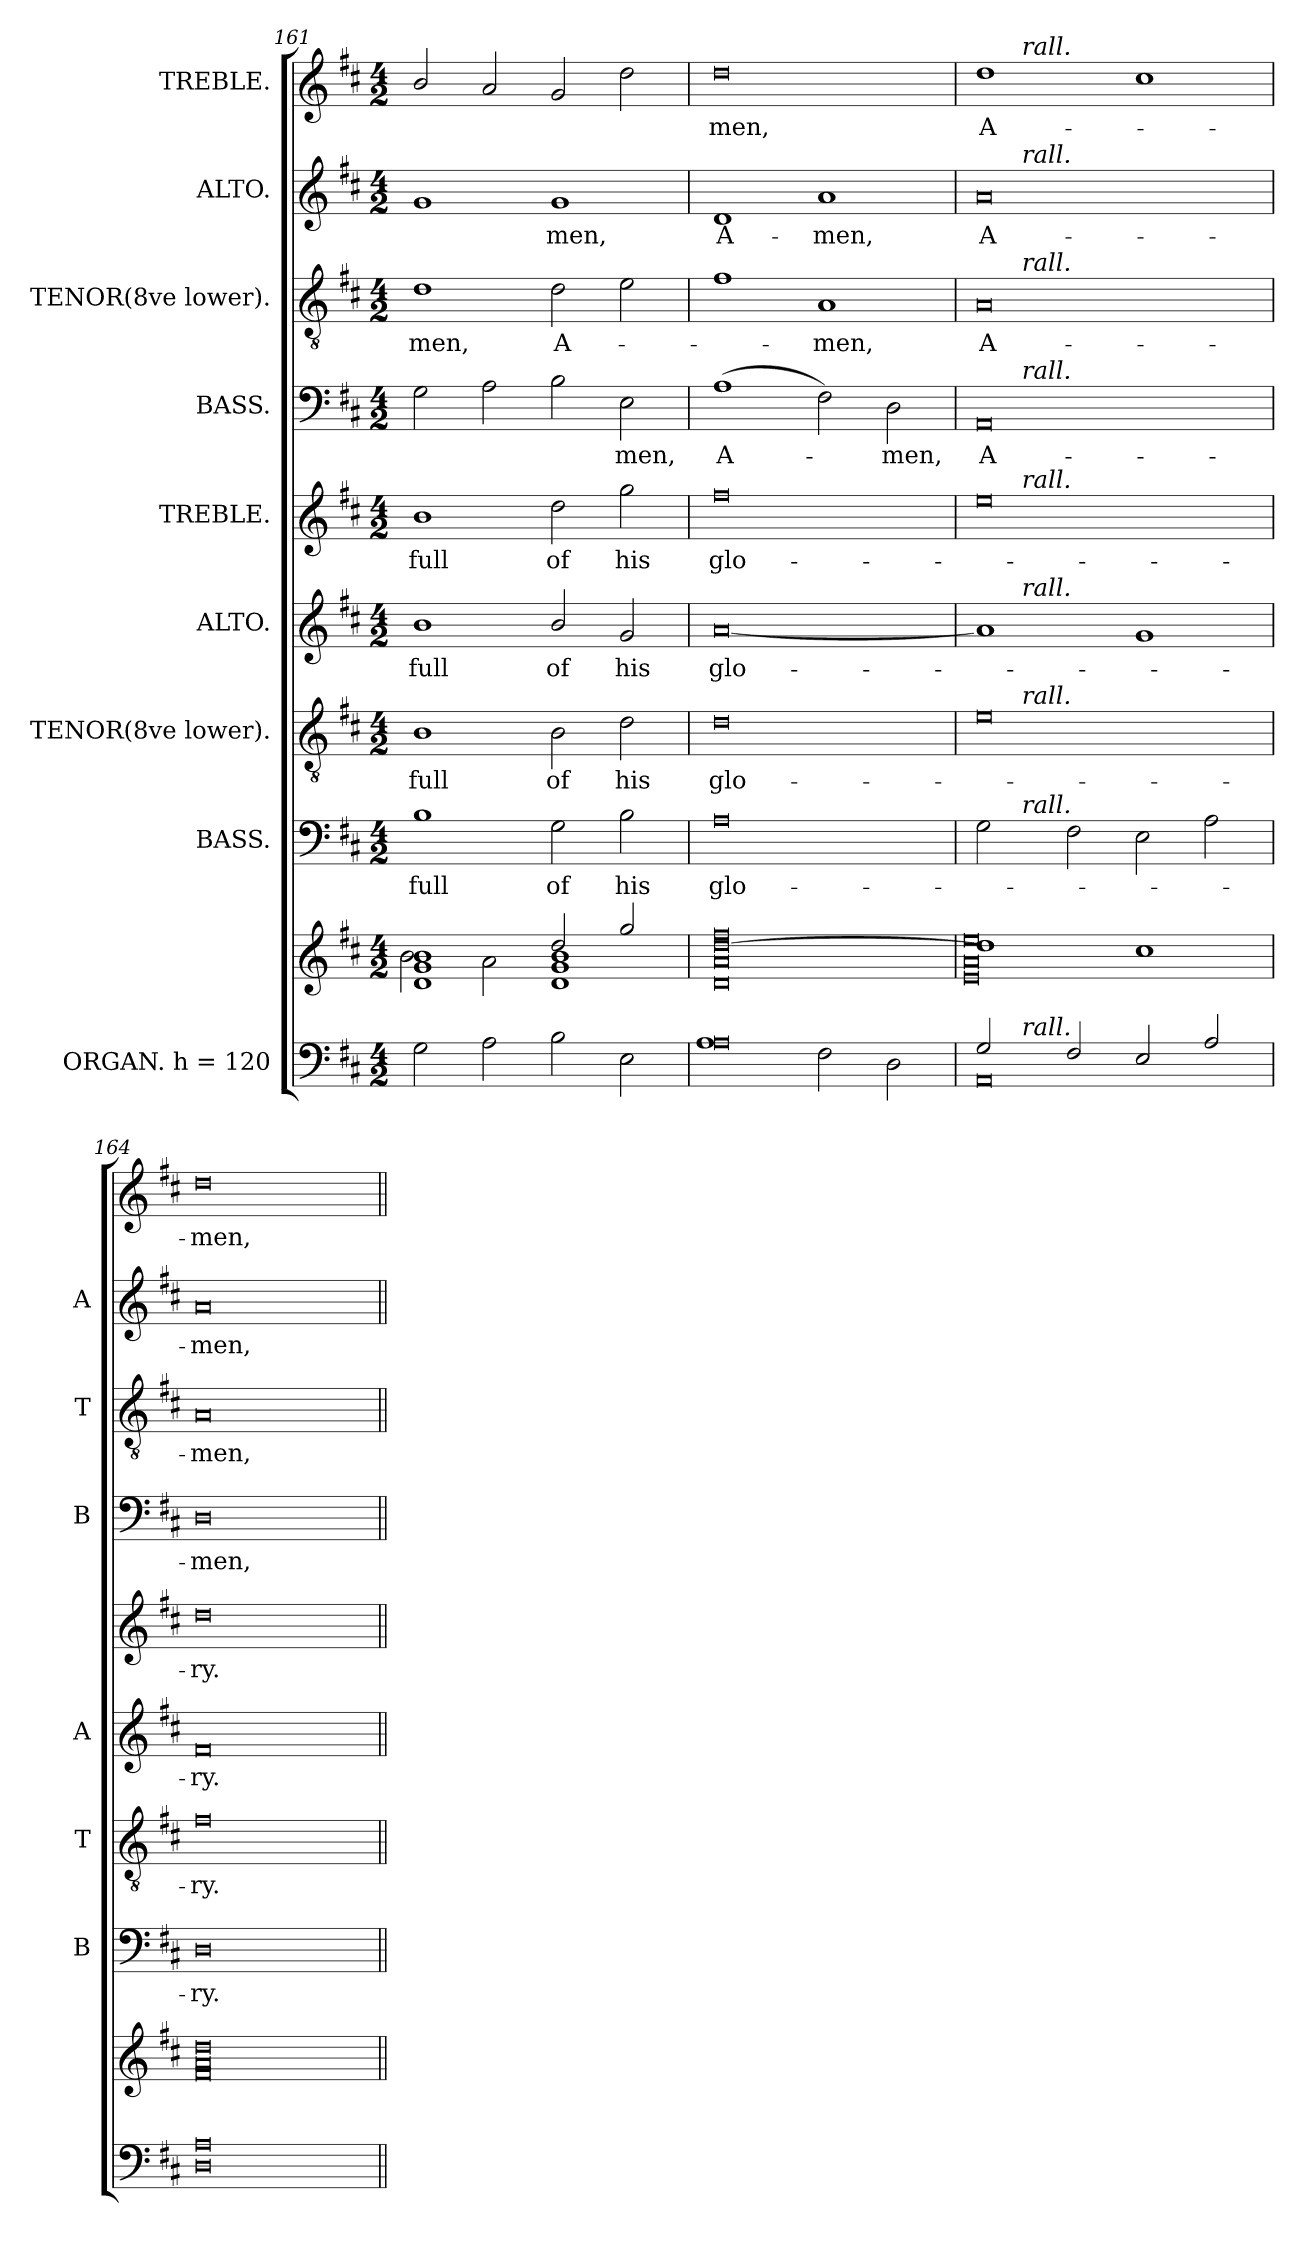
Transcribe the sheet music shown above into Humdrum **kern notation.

**kern	**kern	**kern	**text	**kern	**text	**kern	**text	**kern	**text	**kern	**text	**kern	**text	**kern	**text	**kern	**text
*part9	*part9	*part8	*part8	*part7	*part7	*part6	*part6	*part5	*part5	*part4	*part4	*part3	*part3	*part2	*part2	*part1	*part1
*staff10	*staff9	*staff8	*staff8	*staff7	*staff7	*staff6	*staff6	*staff5	*staff5	*staff4	*staff4	*staff3	*staff3	*staff2	*staff2	*staff1	*staff1
*I"ORGAN.  h = 120	*	*I"BASS.	*	*I"TENOR(8ve lower).	*	*I"ALTO.	*	*I"TREBLE.	*	*I"BASS.	*	*I"TENOR(8ve lower).	*	*I"ALTO.	*	*I"TREBLE.	*
*	*	*I'B	*	*I'T	*	*I'A	*	*	*	*I'B	*	*I'T	*	*I'A	*	*	*
!!LO:LB:g=z
*clefF4	*clefG2	*clefF4	*	*clefGv2	*	*clefG2	*	*clefG2	*	*clefF4	*	*clefGv2	*	*clefG2	*	*clefG2	*
*	*	*	*	*ITrd7c12	*	*	*	*	*	*	*	*ITrd7c12	*	*	*	*	*
*k[f#c#]	*k[f#c#]	*k[f#c#]	*	*k[f#c#]	*	*k[f#c#]	*	*k[f#c#]	*	*k[f#c#]	*	*k[f#c#]	*	*k[f#c#]	*	*k[f#c#]	*
*D:	*D:	*D:	*	*D:	*	*D:	*	*D:	*	*D:	*	*D:	*	*D:	*	*D:	*
*M4/2	*M4/2	*M4/2	*	*M4/2	*	*M4/2	*	*M4/2	*	*M4/2	*	*M4/2	*	*M4/2	*	*M4/2	*
=161	=161	=161	=161	=161	=161	=161	=161	=161	=161	=161	=161	=161	=161	=161	=161	=161	=161
*	*^	*	*	*	*	*	*	*	*	*	*	*	*	*	*	*	*
!	!	!	!	!LO:LY:b	!	!LO:LY:b	!	!LO:LY:b	!	!LO:LY:b	!	!	!	!LO:LY:b	!	!	!	!
2G\	1d 1g 1b	2b\	1B	full	1BB	full	1b	full	1b	full	2G\	.	1D	-men,	1g	.	2b/	.
2A\	.	2a\	.	.	.	.	.	.	.	.	2A\	.	.	.	.	.	2a/	.
!	!	!	!	!LO:LY:b	!	!LO:LY:b	!	!LO:LY:b	!	!LO:LY:b	!	!	!	!LO:LY:b	!	!LO:LY:b	!	!
2B\	2dd/	1d 1g 1b	2G\	of	2BB\	of	2b/	of	2dd\	of	2B\	.	2D\	A-	1g	-men,	2g/	.
!	!	!	!	!LO:LY:b	!	!LO:LY:b	!	!LO:LY:b	!	!LO:LY:b	!	!LO:LY:b	!	!	!	!	!	!
2E\	2gg/	.	2B\	his	2D\	his	2g/	his	2gg\	his	2E\	-men,	2E\	.	.	.	2dd\	.
=162	=162	=162	=162	=162	=162	=162	=162	=162	=162	=162	=162	=162	=162	=162	=162	=162	=162	=162
*^	*	*	*	*	*	*	*	*	*	*	*	*	*	*	*	*	*	*
!	!	!	!	!	!LO:LY:b	!	!LO:LY:b	!	!LO:LY:b	!	!LO:LY:b	!	!LO:LY:b	!	!	!	!LO:LY:b	!	!LO:LY:b
0A	1A	[>0dd 0ff#	0d 0a	0A	glo-	0D	glo-	[<0a	glo-	0ff#	glo-	(>1A	A-	1F#	.	1d	A-	0dd	-men,
!	!	!	!	!	!	!	!	!	!	!	!	!	!	!	!LO:LY:b	!	!LO:LY:b	!	!
.	2F#\	.	.	.	.	.	.	.	.	.	.	2F#\)	.	1AA	-men,	1a	-men,	.	.
!	!	!	!	!	!	!	!	!	!	!	!	!	!LO:LY:b	!	!	!	!	!	!
.	2D\	.	.	.	.	.	.	.	.	.	.	2D\	-men,	.	.	.	.	.	.
=163	=163	=163	=163	=163	=163	=163	=163	=163	=163	=163	=163	=163	=163	=163	=163	=163	=163	=163	=163
!	!	!	!	!	!	!	!	!	!	!	!	!	!LO:LY:b	!	!LO:LY:b	!	!LO:LY:b	!	!LO:LY:b
*	*^	*	*	*^	*	*^	*	*^	*	*^	*	*^	*	*^	*	*^	*	*^	*
2G/	0AA	4ryy	1dd]	0e 0a 0ee	2G\	4ryy	.	0E	4ryy	.	1a]	4ryy	.	0ee	4ryy	.	0AA	4ryy	A-	0AA	4ryy	A-	0a	4ryy	A-	1dd	4ryy	A-
!	!	!	!	!	!	!	!	!	!	!	!	!	!	!	!	!	!	!	!	!	!	!	!	!	!	!	!LO:TX:a:i:t=rall.	!
!	!	!	!	!	!	!	!	!	!	!	!	!	!	!	!	!	!	!	!	!	!	!	!	!LO:TX:a:i:t=rall.	!	!	!	!
!	!	!	!	!	!	!	!	!	!	!	!	!	!	!	!	!	!	!	!	!	!LO:TX:a:i:t=rall.	!	!	!	!	!	!	!
!	!	!	!	!	!	!	!	!	!	!	!	!	!	!	!	!	!	!LO:TX:a:i:t=rall.	!	!	!	!	!	!	!	!	!	!
!	!	!	!	!	!	!	!	!	!	!	!	!	!	!	!LO:TX:a:i:t=rall.	!	!	!	!	!	!	!	!	!	!	!	!	!
!	!	!	!	!	!	!	!	!	!	!	!	!LO:TX:a:i:t=rall.	!	!	!	!	!	!	!	!	!	!	!	!	!	!	!	!
!	!	!	!	!	!	!	!	!	!LO:TX:a:i:t=rall.	!	!	!	!	!	!	!	!	!	!	!	!	!	!	!	!	!	!	!
!	!	!	!	!	!	!LO:TX:a:i:t=rall.	!	!	!	!	!	!	!	!	!	!	!	!	!	!	!	!	!	!	!	!	!	!
!	!	!LO:TX:a:i:t=rall.	!	!	!	!	!	!	!	!	!	!	!	!	!	!	!	!	!	!	!	!	!	!	!	!	!	!
.	.	1..ryy	.	.	.	1..ryy	.	.	1..ryy	.	.	1..ryy	.	.	1..ryy	.	.	1..ryy	.	.	1..ryy	.	.	1..ryy	.	.	1..ryy	.
2F#/	.	.	.	.	2F#\	.	.	.	.	.	.	.	.	.	.	.	.	.	.	.	.	.	.	.	.	.	.	.
2E/	.	.	1cc#	.	2E\	.	.	.	.	.	1g	.	.	.	.	.	.	.	.	.	.	.	.	.	.	1cc#	.	.
2A/	.	.	.	.	2A\	.	.	.	.	.	.	.	.	.	.	.	.	.	.	.	.	.	.	.	.	.	.	.
=164	=164	=164	=164	=164	=164	=164	=164	=164	=164	=164	=164	=164	=164	=164	=164	=164	=164	=164	=164	=164	=164	=164	=164	=164	=164	=164	=164	=164
!	!	!	!	!	!	!	!LO:LY:b	!	!	!LO:LY:b	!	!	!LO:LY:b	!	!	!LO:LY:b	!	!	!LO:LY:b	!	!	!LO:LY:b	!	!	!LO:LY:b	!	!	!LO:LY:b
*	*	*	*	*	*v	*v	*	*	*	*	*v	*v	*	*v	*v	*	*v	*v	*	*v	*v	*	*v	*v	*	*v	*v	*
*	*v	*v	*	*	*	*	*v	*v	*	*	*	*	*	*	*	*	*	*	*	*	*
0A	0D	0dd	0f# 0a	0D	-ry.	0F#	-ry.	0f#	-ry.	0dd	-ry.	0D	-men,	0AA	-men,	0a	-men,	0dd	-men,
*v	*v	*	*	*	*	*	*	*	*	*	*	*	*	*	*	*	*	*	*
*	*v	*v	*	*	*	*	*	*	*	*	*	*	*	*	*	*	*	*
=||	=||	=||	=||	=||	=||	=||	=||	=||	=||	=||	=||	=||	=||	=||	=||	=||	=||
*-	*-	*-	*-	*-	*-	*-	*-	*-	*-	*-	*-	*-	*-	*-	*-	*-	*-
